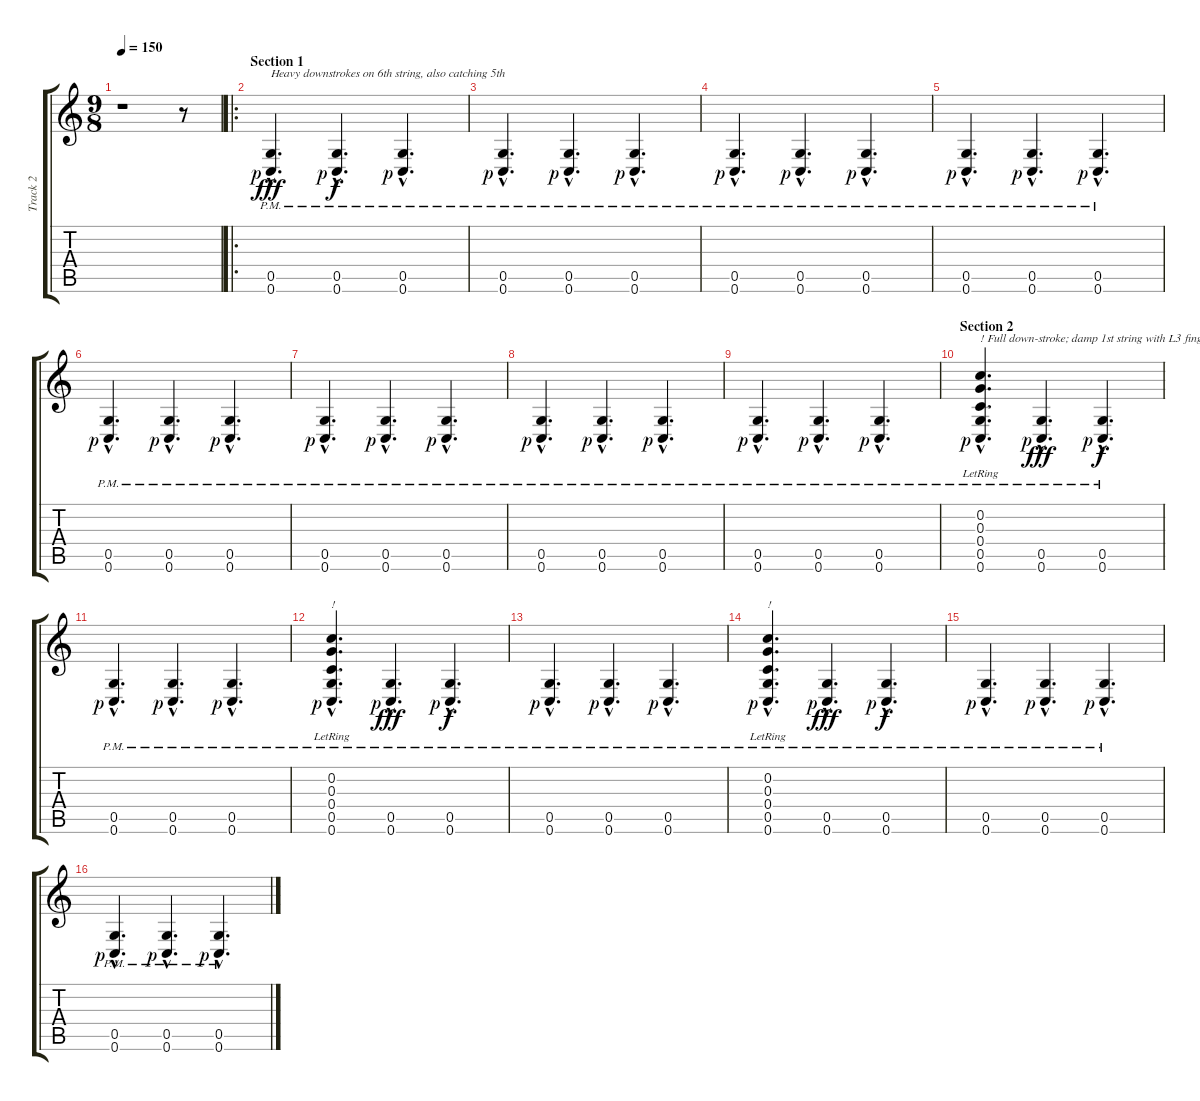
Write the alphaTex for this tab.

\track ("Track 2" "Track 2") {instrument acousticguitarsteel}
\staff {score tabs}
\tuning (D4 C4 G3 C3 G2 C2) {hide}
\ts (9 8)
\tempo 150
\clef g2
\ks c
r.1{dy fff instrument acousticguitarsteel} r.8 |
\ro
\section ("" "Section 1")
(0.5{hac pm} 0.6{hac pm rf 1}).4{d txt "Heavy downstrokes on 6th string, also catching 5th"} (0.5{hac pm} 0.6{hac pm rf 1}).4{d dy f} (0.5{hac pm} 0.6{hac pm rf 1}).4{d} |
(0.5{hac pm} 0.6{hac pm rf 1}).4{d} (0.5{hac pm} 0.6{hac pm rf 1}).4{d} (0.5{hac pm} 0.6{hac pm rf 1}).4{d} |
(0.5{hac pm} 0.6{hac pm rf 1}).4{d} (0.5{hac pm} 0.6{hac pm rf 1}).4{d} (0.5{hac pm} 0.6{hac pm rf 1}).4{d} |
(0.5{hac pm} 0.6{hac pm rf 1}).4{d} (0.5{hac pm} 0.6{hac pm rf 1}).4{d} (0.5{hac pm} 0.6{hac pm rf 1}).4{d} |
(0.5{hac pm} 0.6{hac pm rf 1}).4{d} (0.5{hac pm} 0.6{hac pm rf 1}).4{d} (0.5{hac pm} 0.6{hac pm rf 1}).4{d} |
(0.5{hac pm} 0.6{hac pm rf 1}).4{d} (0.5{hac pm} 0.6{hac pm rf 1}).4{d} (0.5{hac pm} 0.6{hac pm rf 1}).4{d} |
(0.5{hac pm} 0.6{hac pm rf 1}).4{d} (0.5{hac pm} 0.6{hac pm rf 1}).4{d} (0.5{hac pm} 0.6{hac pm rf 1}).4{d} |
(0.5{hac pm} 0.6{hac pm rf 1}).4{d} (0.5{hac pm} 0.6{hac pm rf 1}).4{d} (0.5{hac pm} 0.6{hac pm rf 1}).4{d} |
\section ("" "Section 2")
(0.2{hac} 0.3{hac} 0.4{hac lr} 0.5{hac pm} 0.6{hac pm rf 1}).4{d txt "! Full down-stroke; damp 1st string with L3 finger"} (0.5{hac pm} 0.6{hac pm rf 1}).4{d dy fff} (0.5{hac pm} 0.6{hac pm rf 1}).4{d dy f} |
(0.5{hac pm} 0.6{hac pm rf 1}).4{d} (0.5{hac pm} 0.6{hac pm rf 1}).4{d} (0.5{hac pm} 0.6{hac pm rf 1}).4{d} |
(0.2{hac} 0.3{hac} 0.4{hac lr} 0.5{hac pm} 0.6{hac pm rf 1}).4{d txt "!"} (0.5{hac pm} 0.6{hac pm rf 1}).4{d dy fff} (0.5{hac pm} 0.6{hac pm rf 1}).4{d dy f} |
(0.5{hac pm} 0.6{hac pm rf 1}).4{d} (0.5{hac pm} 0.6{hac pm rf 1}).4{d} (0.5{hac pm} 0.6{hac pm rf 1}).4{d} |
(0.2{hac} 0.3{hac} 0.4{hac lr} 0.5{hac pm} 0.6{hac pm rf 1}).4{d txt "!"} (0.5{hac pm} 0.6{hac pm rf 1}).4{d dy fff} (0.5{hac pm} 0.6{hac pm rf 1}).4{d dy f} |
(0.5{hac pm} 0.6{hac pm rf 1}).4{d} (0.5{hac pm} 0.6{hac pm rf 1}).4{d} (0.5{hac pm} 0.6{hac pm rf 1}).4{d} |
(0.5{hac pm} 0.6{hac pm rf 1}).4{d} (0.5{hac pm} 0.6{hac pm rf 1}).4{d} (0.5{hac pm} 0.6{hac pm rf 1}).4{d}
